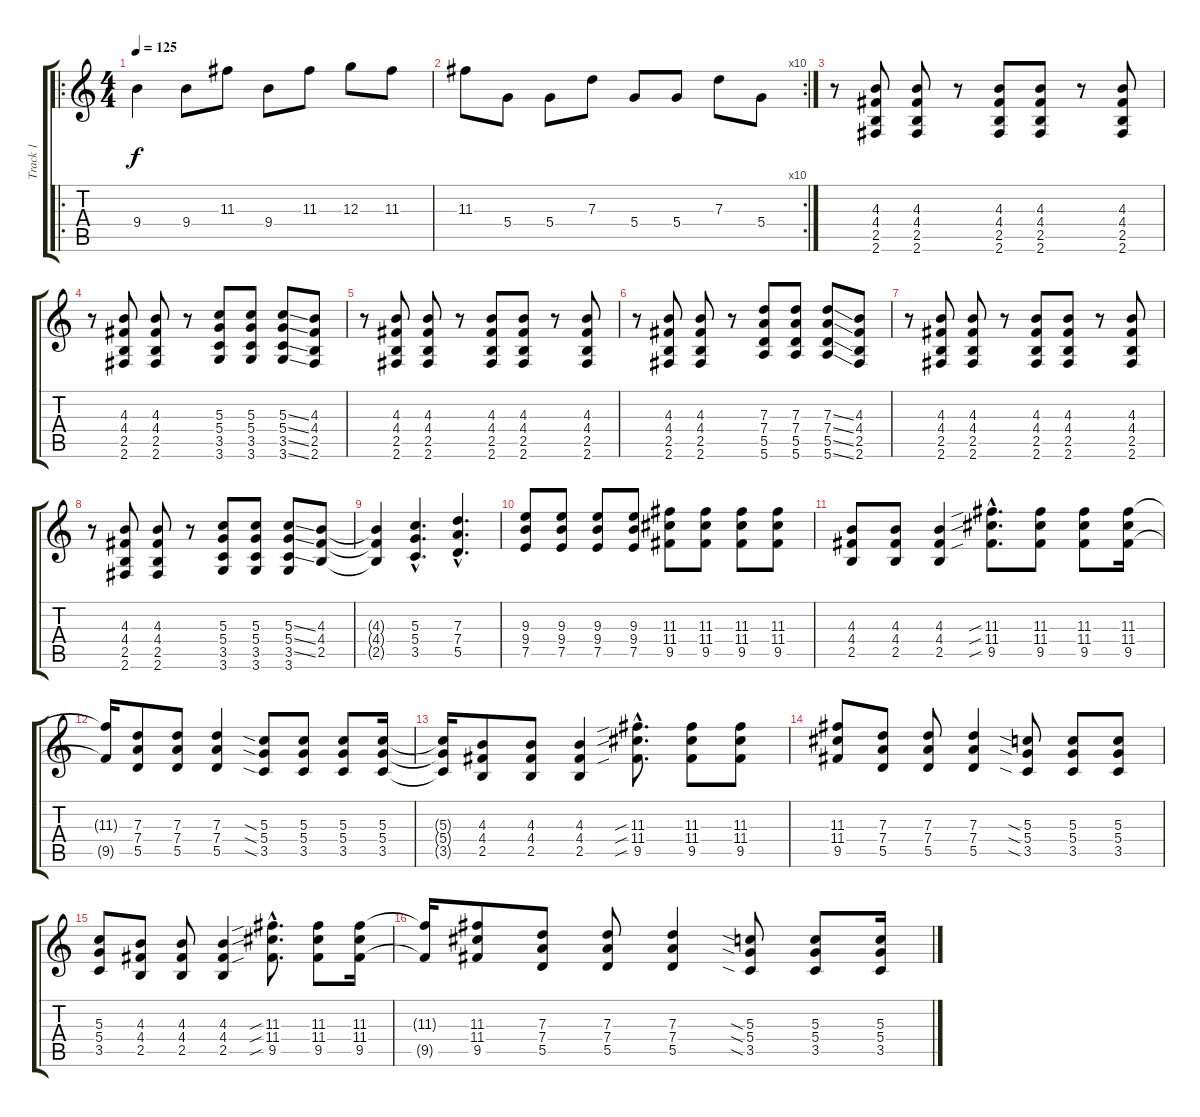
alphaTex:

\track ("Track 1" "Track 1") {instrument distortionguitar}
\staff {score tabs}
\tuning (E4 B3 G3 D3 A2 E2) {hide}
\ro
\ts (4 4)
\tempo 125
\clef g2
\ks c
9.4.4{dy f instrument distortionguitar} 9.4.8 11.3.8 9.4.8 11.3.8 12.3.8 11.3.8 |
\rc 10
11.3.8 5.4.8 5.4.8 7.3.8 5.4.8 5.4.8 7.3.8 5.4.8 |
r.8 (4.3 4.4 2.5 2.6).8 (4.3 4.4 2.5 2.6).8 r.8 (4.3 4.4 2.5 2.6).8 (4.3 4.4 2.5 2.6).8 r.8 (4.3 4.4 2.5 2.6).8 |
r.8 (4.3 4.4 2.5 2.6).8 (4.3 4.4 2.5 2.6).8 r.8 (5.3 5.4 3.5 3.6).8 (5.3 5.4 3.5 3.6).8 (5.3{ss} 5.4{ss} 3.5{ss} 3.6{ss}).8 (4.3 4.4 2.5 2.6).8 |
r.8 (4.3 4.4 2.5 2.6).8 (4.3 4.4 2.5 2.6).8 r.8 (4.3 4.4 2.5 2.6).8 (4.3 4.4 2.5 2.6).8 r.8 (4.3 4.4 2.5 2.6).8 |
r.8 (4.3 4.4 2.5 2.6).8 (4.3 4.4 2.5 2.6).8 r.8 (7.3 7.4 5.5 5.6).8 (7.3 7.4 5.5 5.6).8 (7.3{ss} 7.4{ss} 5.5{ss} 5.6{ss}).8 (4.3 4.4 2.5 2.6).8 |
r.8 (4.3 4.4 2.5 2.6).8 (4.3 4.4 2.5 2.6).8 r.8 (4.3 4.4 2.5 2.6).8 (4.3 4.4 2.5 2.6).8 r.8 (4.3 4.4 2.5 2.6).8 |
r.8 (4.3 4.4 2.5 2.6).8 (4.3 4.4 2.5 2.6).8 r.8 (5.3 5.4 3.5 3.6).8 (5.3 5.4 3.5 3.6).8 (5.3{ss} 5.4{ss} 3.5{ss} 3.6).8 (4.3 4.4 2.5).8 |
(4.3{t} 4.4{t} 2.5{t}).4 (5.3{hac} 5.4{hac} 3.5{hac}).4{d} (7.3{hac} 7.4{hac} 5.5{hac}).4{d} |
(9.3 9.4 7.5).8 (9.3 9.4 7.5).8 (9.3 9.4 7.5).8 (9.3 9.4 7.5).8 (11.3 11.4 9.5).8 (11.3 11.4 9.5).8 (11.3 11.4 9.5).8 (11.3 11.4 9.5).8 |
(4.3 4.4 2.5).8 (4.3 4.4 2.5).8 (4.3 4.4 2.5).4 (11.3{sib hac} 11.4{sib hac} 9.5{sib hac}).8{d} (11.3 11.4 9.5).8 (11.3 11.4 9.5).8 (11.3 11.4 9.5).16 |
(11.3{t} 9.5{t}).16 (7.3 7.4 5.5).8 (7.3 7.4 5.5).8 (7.3 7.4 5.5).4 (5.3{sia} 5.4{sia} 3.5{sia}).8 (5.3 5.4 3.5).8 (5.3 5.4 3.5).8 (5.3 5.4 3.5).16 |
(5.3{t} 5.4{t} 3.5{t}).16 (4.3 4.4 2.5).8 (4.3 4.4 2.5).8 (4.3 4.4 2.5).4 (11.3{sib hac} 11.4{sib hac} 9.5{sib hac}).8{d} (11.3 11.4 9.5).8 (11.3 11.4 9.5).8 |
(11.3 11.4 9.5).8 (7.3 7.4 5.5).8 (7.3 7.4 5.5).8 (7.3 7.4 5.5).4 (5.3{sia} 5.4{sia} 3.5{sia}).8 (5.3 5.4 3.5).8 (5.3 5.4 3.5).8 |
(5.3 5.4 3.5).8 (4.3 4.4 2.5).8 (4.3 4.4 2.5).8 (4.3 4.4 2.5).4 (11.3{sib hac} 11.4{sib hac} 9.5{sib hac}).8{d} (11.3 11.4 9.5).8 (11.3 11.4 9.5).16 |
(11.3{t} 9.5{t}).16 (11.3 11.4 9.5).8 (7.3 7.4 5.5).8 (7.3 7.4 5.5).8 (7.3 7.4 5.5).4 (5.3{sia} 5.4{sia} 3.5{sia}).8 (5.3 5.4 3.5).8 (5.3 5.4 3.5).16
